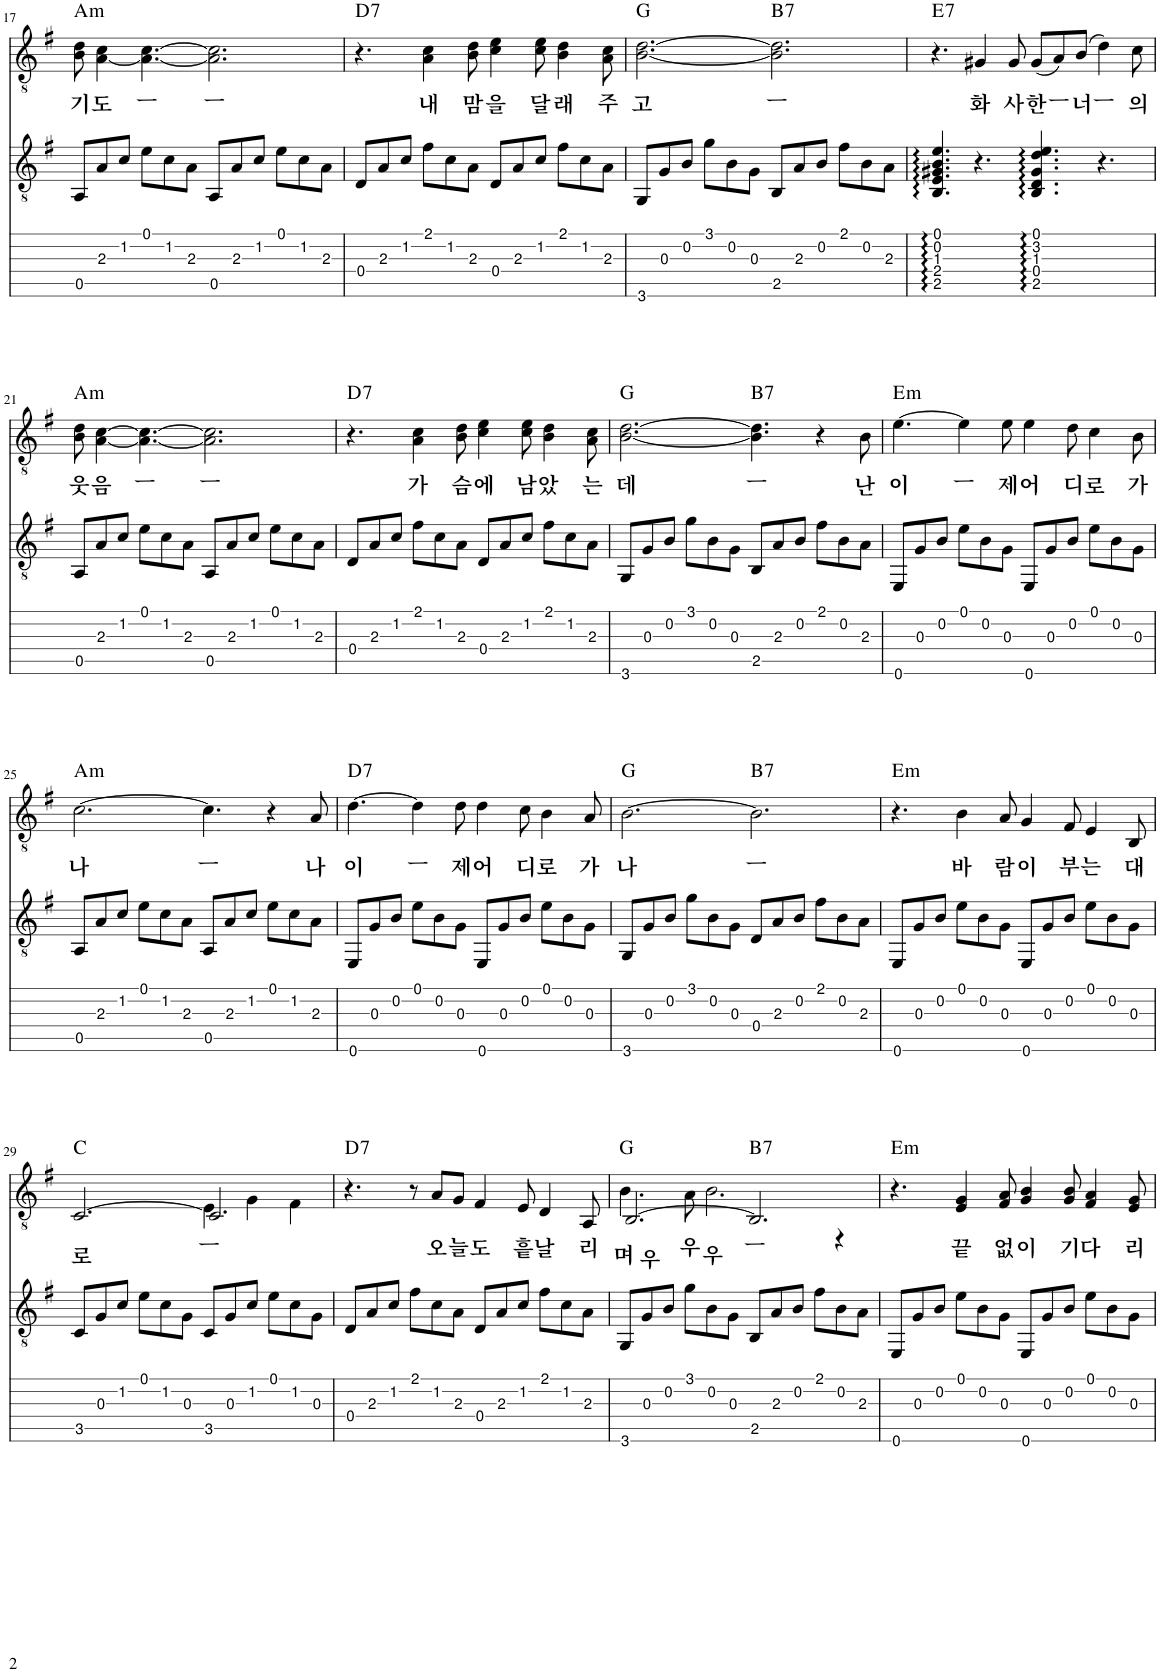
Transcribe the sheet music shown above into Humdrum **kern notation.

**kern	**kern	**kern	**text	**harte
*part2	*part2	*part1	*part1	*part1
*staff3	*staff2	*staff1	*staff1	*
*I"어쿠스틱 기타	*	*I"어쿠스틱 기타	*	*
!!LO:PB:g=z
*	*clefGv2	*clefGv2	*	*
*k[f#]	*k[f#]	*k[f#]	*	*
*M12/8	*M12/8	*M12/8	*	*
=17	=17	=17	=17	=17
!	!	!	!LO:LY:b	!LO:H:kt=m
8AAL	8AA/L	8B\ 8d\	기	A:min
!	!	!	!LO:LY:b	!
8A	8A/	[4A\ 4c\	도	.
8cJ	8c/J	.	.	.
!	!	!	!LO:LY:b	!
8eL	8e\L	4.A\_ [4.c\	ㅡ	.
8c	8c\	.	.	.
8AJ	8A\J	.	.	.
!	!	!	!LO:LY:b	!
8AAL	8AA/L	2.A\] 2.c\]	ㅡ	.
8A	8A/	.	.	.
8cJ	8c/J	.	.	.
8eL	8e\L	.	.	.
8c	8c\	.	.	.
8AJ	8A\J	.	.	.
=18	=18	=18	=18	=18
!	!	!	!	!LO:H:kt=7
8DL	8D/L	4.r	.	D:7
8A	8A/	.	.	.
8cJ	8c/J	.	.	.
!	!	!	!LO:LY:b	!
8f#L	8f#\L	4A\ 4c\	내	.
8c	8c\	.	.	.
!	!	!	!LO:LY:b	!
8AJ	8A\J	8B\ 8d\	맘	.
!	!	!	!LO:LY:b	!
8DL	8D/L	4c\ 4e\	을	.
8A	8A/	.	.	.
!	!	!	!LO:LY:b	!
8cJ	8c/J	8c\ 8e\	달	.
!	!	!	!LO:LY:b	!
8f#L	8f#\L	4B\ 4d\	래	.
8c	8c\	.	.	.
!	!	!	!LO:LY:b	!
8AJ	8A\J	8A\ 8c\	주	.
=19	=19	=19	=19	=19
!	!	!	!LO:LY:b	!
8GGL	8GG/L	[2.B\ [2.d\	고	G:maj
8G	8G/	.	.	.
8BJ	8B/J	.	.	.
8gL	8g\L	.	.	.
8B	8B\	.	.	.
8GJ	8G\J	.	.	.
!	!	!	!LO:LY:b	!LO:H:kt=7
8BBL	8BB/L	2.B\] 2.d\]	ㅡ	B:7
8A	8A/	.	.	.
8BJ	8B/J	.	.	.
8f#L	8f#\L	.	.	.
8B	8B\	.	.	.
8AJ	8A\J	.	.	.
=20	=20	=20	=20	=20
!	!	!	!	!LO:H:kt=7
4.BB 4.E 4.G#X 4.B 4.e	4.BB/ 4.E/ 4.G#X/ 4.B/ 4.e/	4.r	.	E:7
!	!	!	!LO:LY:b	!
4.r	4.r	4G#X/	화	.
!	!	!	!LO:LY:b	!
.	.	8G#/	사	.
!	!	!	!LO:LY:b	!
4.BB 4.D 4.G# 4.d 4.e	4.BB/ 4.D/ 4.G#/ 4.d/ 4.e/	(8G#/L	한	.
!	!	!	!LO:LY:b	!
.	.	8A/)	ㅡ	.
!	!	!	!LO:LY:b	!
.	.	(8B/J	너	.
!	!	!	!LO:LY:b	!
4.r	4.r	4d\)	ㅡ	.
!	!	!	!LO:LY:b	!
.	.	8c\	의	.
!!LO:LB:g=z
=21	=21	=21	=21	=21
!	!	!	!LO:LY:b	!LO:H:kt=m
8AAL	8AA/L	8B\ 8d\	웃	A:min
!	!	!	!LO:LY:b	!
8A	8A/	[4A\ [4c\	음	.
8cJ	8c/J	.	.	.
!	!	!	!LO:LY:b	!
8eL	8e\L	4.A\_ 4.c\_	ㅡ	.
8c	8c\	.	.	.
8AJ	8A\J	.	.	.
!	!	!	!LO:LY:b	!
8AAL	8AA/L	2.A\] 2.c\]	ㅡ	.
8A	8A/	.	.	.
8cJ	8c/J	.	.	.
8eL	8e\L	.	.	.
8c	8c\	.	.	.
8AJ	8A\J	.	.	.
=22	=22	=22	=22	=22
!	!	!	!	!LO:H:kt=7
8DL	8D/L	4.r	.	D:7
8A	8A/	.	.	.
8cJ	8c/J	.	.	.
!	!	!	!LO:LY:b	!
8f#L	8f#\L	4A\ 4c\	가	.
8c	8c\	.	.	.
!	!	!	!LO:LY:b	!
8AJ	8A\J	8B\ 8d\	슴	.
!	!	!	!LO:LY:b	!
8DL	8D/L	4c\ 4e\	에	.
8A	8A/	.	.	.
!	!	!	!LO:LY:b	!
8cJ	8c/J	8c\ 8e\	남	.
!	!	!	!LO:LY:b	!
8f#L	8f#\L	4B\ 4d\	았	.
8c	8c\	.	.	.
!	!	!	!LO:LY:b	!
8AJ	8A\J	8A\ 8c\	는	.
=23	=23	=23	=23	=23
!	!	!	!LO:LY:b	!
8GGL	8GG/L	[2.B\ [2.d\	데	G:maj
8G	8G/	.	.	.
8BJ	8B/J	.	.	.
8gL	8g\L	.	.	.
8B	8B\	.	.	.
8GJ	8G\J	.	.	.
!	!	!	!LO:LY:b	!LO:H:kt=7
8BBL	8BB/L	4.B\] 4.d\]	ㅡ	B:7
8A	8A/	.	.	.
8BJ	8B/J	.	.	.
8f#L	8f#\L	4r	.	.
8B	8B\	.	.	.
!	!	!	!LO:LY:b	!
8AJ	8A\J	8B\	난	.
=24	=24	=24	=24	=24
!	!	!	!LO:LY:b	!LO:H:kt=m
8EEL	8EE/L	[4.e\	이	E:min
8G	8G/	.	.	.
8BJ	8B/J	.	.	.
!	!	!	!LO:LY:b	!
8eL	8e\L	4e\]	ㅡ	.
8B	8B\	.	.	.
!	!	!	!LO:LY:b	!
8GJ	8G\J	8e\	제	.
!	!	!	!LO:LY:b	!
8EEL	8EE/L	4e\	어	.
8G	8G/	.	.	.
!	!	!	!LO:LY:b	!
8BJ	8B/J	8d\	디	.
!	!	!	!LO:LY:b	!
8eL	8e\L	4c\	로	.
8B	8B\	.	.	.
!	!	!	!LO:LY:b	!
8GJ	8G\J	8B\	가	.
!!LO:LB:g=z
=25	=25	=25	=25	=25
!	!	!	!LO:LY:b	!LO:H:kt=m
8AAL	8AA/L	[2.c\	나	A:min
8A	8A/	.	.	.
8cJ	8c/J	.	.	.
8eL	8e\L	.	.	.
8c	8c\	.	.	.
8AJ	8A\J	.	.	.
!	!	!	!LO:LY:b	!
8AAL	8AA/L	4.c\]	ㅡ	.
8A	8A/	.	.	.
8cJ	8c/J	.	.	.
8eL	8e\L	4r	.	.
8c	8c\	.	.	.
!	!	!	!LO:LY:b	!
8AJ	8A\J	8A/	나	.
=26	=26	=26	=26	=26
!	!	!	!LO:LY:b	!LO:H:kt=7
8EEL	8EE/L	[4.d\	이	D:7
8G	8G/	.	.	.
8BJ	8B/J	.	.	.
!	!	!	!LO:LY:b	!
8eL	8e\L	4d\]	ㅡ	.
8B	8B\	.	.	.
!	!	!	!LO:LY:b	!
8GJ	8G\J	8d\	제	.
!	!	!	!LO:LY:b	!
8EEL	8EE/L	4d\	어	.
8G	8G/	.	.	.
!	!	!	!LO:LY:b	!
8BJ	8B/J	8c\	디	.
!	!	!	!LO:LY:b	!
8eL	8e\L	4B\	로	.
8B	8B\	.	.	.
!	!	!	!LO:LY:b	!
8GJ	8G\J	8A/	가	.
=27	=27	=27	=27	=27
!	!	!	!LO:LY:b	!
8GGL	8GG/L	[2.B\	나	G:maj
8G	8G/	.	.	.
8BJ	8B/J	.	.	.
8gL	8g\L	.	.	.
8B	8B\	.	.	.
8GJ	8G\J	.	.	.
!	!	!	!LO:LY:b	!LO:H:kt=7
8DL	8D/L	2.B\]	ㅡ	B:7
8A	8A/	.	.	.
8BJ	8B/J	.	.	.
8f#L	8f#\L	.	.	.
8B	8B\	.	.	.
8AJ	8A\J	.	.	.
=28	=28	=28	=28	=28
!	!	!	!	!LO:H:kt=m
8EEL	8EE/L	4.r	.	E:min
8G	8G/	.	.	.
8BJ	8B/J	.	.	.
!	!	!	!LO:LY:b	!
8eL	8e\L	4B\	바	.
8B	8B\	.	.	.
!	!	!	!LO:LY:b	!
8GJ	8G\J	8A/	람	.
!	!	!	!LO:LY:b	!
8EEL	8EE/L	4G/	이	.
8G	8G/	.	.	.
!	!	!	!LO:LY:b	!
8BJ	8B/J	8F#/	부	.
!	!	!	!LO:LY:b	!
8eL	8e\L	4E/	는	.
8B	8B\	.	.	.
!	!	!	!LO:LY:b	!
8GJ	8G\J	8BB/	대	.
!!LO:LB:g=z
=29	=29	=29	=29	=29
!	!	!	!LO:LY:b	!
*	*	*^	*	*
8CL	8C/L	[2.C/	2.ryy	로	C:maj
8G	8G/	.	.	.	.
8cJ	8c/J	.	.	.	.
8eL	8e\L	.	.	.	.
8c	8c\	.	.	.	.
8GJ	8G\J	.	.	.	.
!	!	!	!	!LO:LY:b	!
8CL	8C/L	2.C/]	4E\	ㅡ	.
8G	8G/	.	.	.	.
8cJ	8c/J	.	4G\	.	.
8eL	8e\L	.	.	.	.
8c	8c\	.	4F#\	.	.
8GJ	8G\J	.	.	.	.
*	*	*v	*v	*	*
=30	=30	=30	=30	=30
!	!	!	!	!LO:H:kt=7
8DL	8D/L	4.r	.	D:7
8A	8A/	.	.	.
8cJ	8c/J	.	.	.
8f#L	8f#\L	8r	.	.
!	!	!	!LO:LY:b	!
8c	8c\	8A/L	오	.
!	!	!	!LO:LY:b	!
8AJ	8A\J	8G/J	늘	.
!	!	!	!LO:LY:b	!
8DL	8D/L	4F#/	도	.
8A	8A/	.	.	.
!	!	!	!LO:LY:b	!
8cJ	8c/J	8E/	흩	.
!	!	!	!LO:LY:b	!
8f#L	8f#\L	4D/	날	.
8c	8c\	.	.	.
!	!	!	!LO:LY:b	!
8AJ	8A\J	8AA/	리	.
=31	=31	=31	=31	=31
!	!	!	!LO:LY:b	!
*	*	*^	*	*
!	!	!	!	!LO:LY:b	!
8GGL	8GG/L	[2.BB/	4.B\	우	G:maj
8G	8G/	.	.	.	.
8BJ	8B/J	.	.	.	.
!	!	!	!	!LO:LY:b	!
8gL	8g\L	.	8A\	우	.
!	!	!	!	!LO:LY:b	!
8B	8B\	.	2.B\	우	.
8GJ	8G\J	.	.	.	.
!	!	!	!	!LO:LY:b	!LO:H:kt=7
8BBL	8BB/L	2.BB/]	.	ㅡ	B:7
8A	8A/	.	.	.	.
8BJ	8B/J	.	.	.	.
8f#L	8f#\L	.	.	.	.
8B	8B\	.	4r	.	.
8AJ	8A\J	.	.	.	.
*	*	*v	*v	*	*
=32	=32	=32	=32	=32
!	!	!	!	!LO:H:kt=m
8EEL	8EE/L	4.r	.	E:min
8G	8G/	.	.	.
8BJ	8B/J	.	.	.
!	!	!	!LO:LY:b	!
8eL	8e\L	4E/ 4G/	끝	.
8B	8B\	.	.	.
!	!	!	!LO:LY:b	!
8GJ	8G\J	8F#/ 8A/	없	.
!	!	!	!LO:LY:b	!
8EEL	8EE/L	4G/ 4B/	이	.
8G	8G/	.	.	.
!	!	!	!LO:LY:b	!
8BJ	8B/J	8G/ 8B/	기	.
!	!	!	!LO:LY:b	!
8eL	8e\L	4F#/ 4A/	다	.
8B	8B\	.	.	.
!	!	!	!LO:LY:b	!
8GJ	8G\J	8E/ 8G/	리	.
=	=	=	=	=
*-	*-	*-	*-	*-
